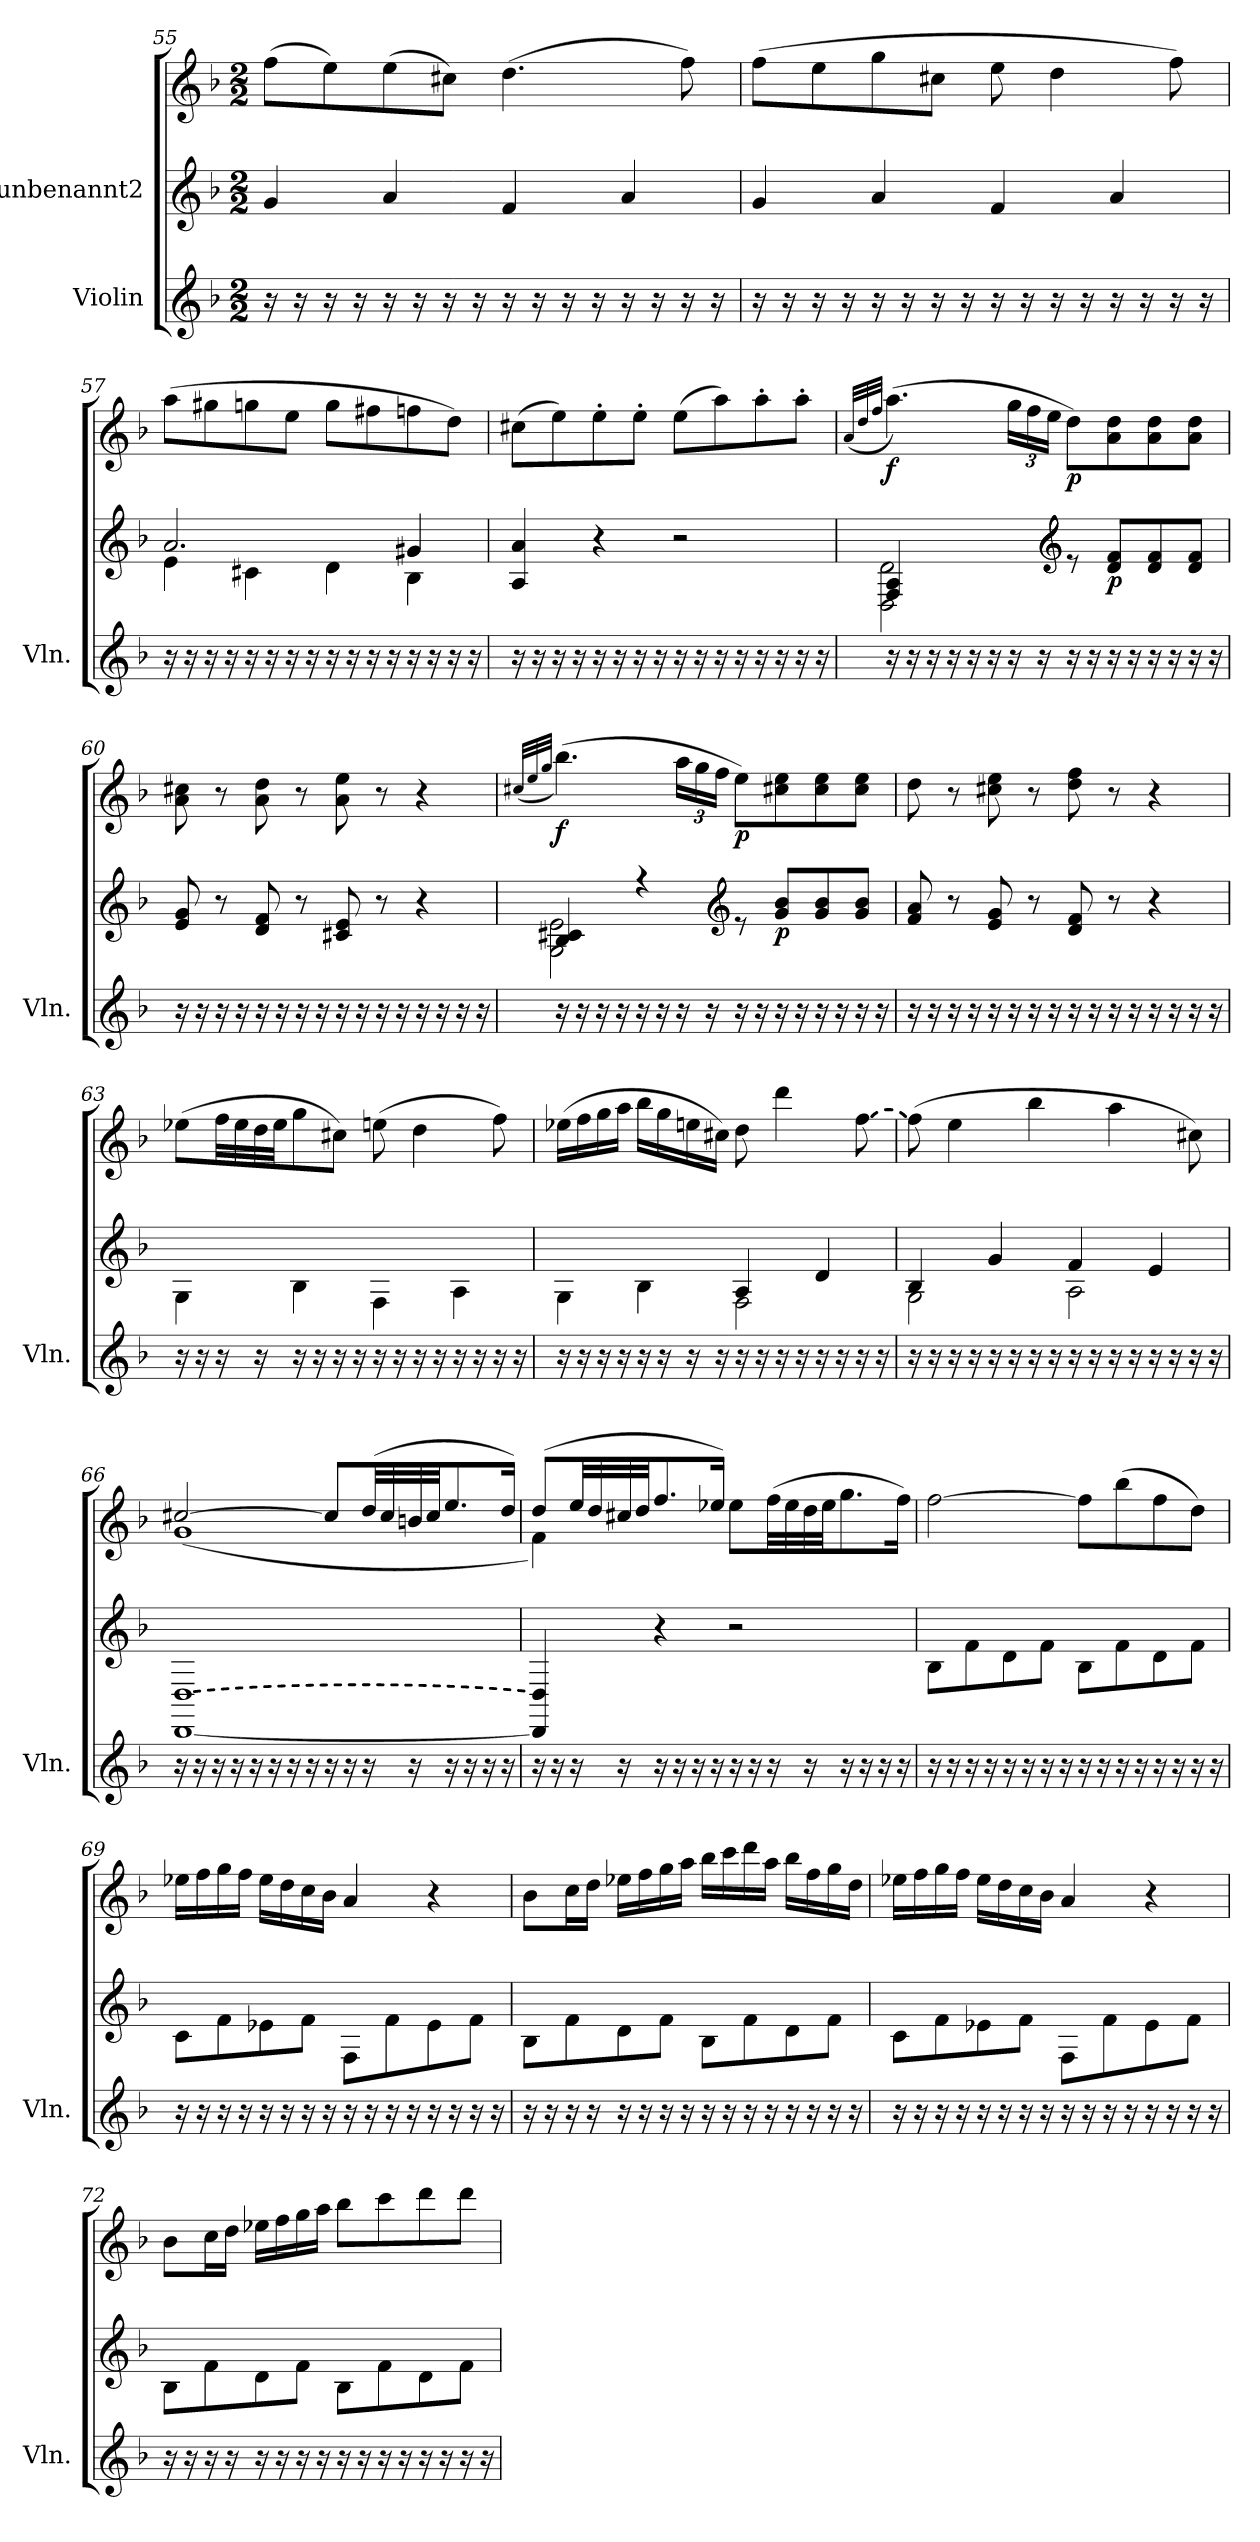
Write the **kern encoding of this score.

**kern	**kern	**kern	**dynam
*part2	*part1	*part1	*part1
*staff3	*staff2	*staff1	*staff1/2
*I"Violin	*I"unbenannt2	*	*
*I'Vln.	*	*	*
*clefG2	*clefG2	*clefG2	*
*k[b-]	*k[b-]	*k[b-]	*
*M2/2	*M2/2	*M2/2	*
=55	=55	=55	=55
16r	4g/	(>8ff\L	.
16r	.	.	.
16r	.	8ee\)	.
16r	.	.	.
16r	4a/	(>8ee\	.
16r	.	.	.
16r	.	8cc#X\J)	.
16r	.	.	.
16r	4f/	(>4.dd\	.
16r	.	.	.
16r	.	.	.
16r	.	.	.
16r	4a/	.	.
16r	.	.	.
16r	.	8ff\)	.
16r	.	.	.
=56	=56	=56	=56
16r	4g/	(>8ff\L	.
16r	.	.	.
16r	.	8ee\	.
16r	.	.	.
16r	4a/	8gg\	.
16r	.	.	.
16r	.	8cc#X\J	.
16r	.	.	.
16r	4f/	8ee\	.
16r	.	.	.
16r	.	4dd\	.
16r	.	.	.
16r	4a/	.	.
16r	.	.	.
16r	.	8ff\)	.
16r	.	.	.
!!LO:LB:g=z
=57	=57	=57	=57
*	*^	*	*
16r	2.a/	4e\	(>8aa\L	.
16r	.	.	.	.
16r	.	.	8gg#X\	.
16r	.	.	.	.
16r	.	4c#X\	8ggn\	.
16r	.	.	.	.
16r	.	.	8ee\J	.
16r	.	.	.	.
16r	.	4d\	8gg\L	.
16r	.	.	.	.
16r	.	.	8ff#X\	.
16r	.	.	.	.
16r	4g#X/	4B-\	8ffn\	.
16r	.	.	.	.
16r	.	.	8dd\J)	.
16r	.	.	.	.
*	*v	*v	*	*
!!LO:LB:g=z
=58	=58	=58	=58
16r	4A/ 4a/	(>8cc#X\L	.
16r	.	.	.
16r	.	8ee\)	.
16r	.	.	.
16r	4r	8ee'\	.
16r	.	.	.
16r	.	8ee'\J	.
16r	.	.	.
16r	2r	(>8ee\L	.
16r	.	.	.
16r	.	8aa\)	.
16r	.	.	.
16r	.	8aa'\	.
16r	.	.	.
16r	.	8aa'\J	.
16r	.	.	.
=59	=59	=59	=59
.	.	(<32qa/LLL	.
.	.	32qdd/	.
.	.	32qff/JJJ	.
*	*^	*	*
!	!	!	!	!LO:DY:b
16r	4F/ 4A/	2D\ 2d\	(>4.aa\)	f
16r	.	.	.	.
16r	.	.	.	.
16r	.	.	.	.
16r	4ryy	.	.	.
16r	.	.	.	.
*	*	*	*Xbrackettup	*
16r	.	.	24gg\LL	.
.	.	.	24ff\	.
16r	.	.	.	.
.	.	.	24ee\JJ	.
*	*clefG2	*	*	*
!	!	!	!	!LO:DY:b
16r	8re	2ryy	8dd\L)	p
16r	.	.	.	.
!	!	!	!	!LO:DY:b=2
16r	8d/ 8f/L	.	8a\ 8dd\	p
16r	.	.	.	.
16r	8d/ 8f/	.	8a\ 8dd\	.
16r	.	.	.	.
16r	8d/ 8f/J	.	8a\ 8dd\J	.
16r	.	.	.	.
*	*v	*v	*	*
=60	=60	=60	=60
16r	8e/ 8g/	8a\ 8cc#X\	.
16r	.	.	.
16r	8r	8r	.
16r	.	.	.
16r	8d/ 8f/	8a\ 8dd\	.
16r	.	.	.
16r	8r	8r	.
16r	.	.	.
16r	8c#X/ 8e/	8a\ 8ee\	.
16r	.	.	.
16r	8r	8r	.
16r	.	.	.
16r	4r	4r	.
16r	.	.	.
16r	.	.	.
16r	.	.	.
!!LO:LB:g=z
=61	=61	=61	=61
.	.	(<32qcc#X/LLL	.
.	.	32qee/	.
.	.	32qgg/JJJ	.
*	*^	*	*
!	!	!	!	!LO:DY:b
16r	4B-/ 4c#X/	2G\ 2e\	(>4.bb-\)	f
16r	.	.	.	.
16r	.	.	.	.
16r	.	.	.	.
16r	4r	.	.	.
16r	.	.	.	.
16r	.	.	24aa\LL	.
.	.	.	24gg\	.
16r	.	.	.	.
.	.	.	24ff\JJ	.
*	*clefG2	*	*	*
!	!	!	!	!LO:DY:b
16r	8re	2ryy	8ee\L)	p
16r	.	.	.	.
!	!	!	!	!LO:DY:b=2
16r	8g/ 8b-/L	.	8cc#\ 8ee\	p
16r	.	.	.	.
16r	8g/ 8b-/	.	8cc#\ 8ee\	.
16r	.	.	.	.
16r	8g/ 8b-/J	.	8cc#\ 8ee\J	.
16r	.	.	.	.
*	*v	*v	*	*
=62	=62	=62	=62
16r	8f/ 8a/	8dd\	.
16r	.	.	.
16r	8r	8r	.
16r	.	.	.
16r	8e/ 8g/	8cc#X\ 8ee\	.
16r	.	.	.
16r	8r	8r	.
16r	.	.	.
16r	8d/ 8f/	8dd\ 8ff\	.
16r	.	.	.
16r	8r	8r	.
16r	.	.	.
16r	4r	4r	.
16r	.	.	.
16r	.	.	.
16r	.	.	.
=63	=63	=63	=63
16r	4G\	(>8ee-X\L	.
16r	.	.	.
16r	.	32ff\LL	.
.	.	32ee-\	.
16r	.	32dd\	.
.	.	32ee-\JJ	.
16r	4B-\	8gg\	.
16r	.	.	.
16r	.	8cc#X\J)	.
16r	.	.	.
16r	4F\	(>8een\	.
16r	.	.	.
16r	.	4dd\	.
16r	.	.	.
16r	4A\	.	.
16r	.	.	.
16r	.	8ff\)	.
16r	.	.	.
!!LO:PB:g=z
=64	=64	=64	=64
*	*^	*	*
16r	4G\	2ryy	(>16ee-X\LL	.
16r	.	.	16ff\	.
16r	.	.	16gg\	.
16r	.	.	16aa\JJ	.
16r	4B-\	.	16bb-\LL	.
16r	.	.	16gg\	.
16r	.	.	16een\	.
16r	.	.	16cc#X\JJ)	.
16r	4A/	2F\	8dd\	.
16r	.	.	.	.
16r	.	.	4ddd\	.
16r	.	.	.	.
16r	4d/	.	.	.
16r	.	.	.	.
!	!	!	!LO:T:dash	!
16r	.	.	[8ff\	.
16r	.	.	.	.
=65	=65	=65	=65	=65
16r	4B-/	2G\	(>8ff\]	.
16r	.	.	.	.
16r	.	.	4ee\	.
16r	.	.	.	.
16r	4g/	.	.	.
16r	.	.	.	.
16r	.	.	4bb-\	.
16r	.	.	.	.
16r	4f/	2A\	.	.
16r	.	.	.	.
16r	.	.	4aa\	.
16r	.	.	.	.
16r	4e/	.	.	.
16r	.	.	.	.
16r	.	.	8cc#X\)	.
16r	.	.	.	.
*	*v	*v	*	*
=66	=66	=66	=66
!	!LO:T:n=2:dash	!	!
*	*	*^	*
16r	[1DD [1D	[2cc#X/	(<1g	.
16r	.	.	.	.
16r	.	.	.	.
16r	.	.	.	.
16r	.	.	.	.
16r	.	.	.	.
16r	.	.	.	.
16r	.	.	.	.
16r	.	8cc#/L]	.	.
16r	.	.	.	.
16r	.	(>32dd/LL	.	.
.	.	32cc#/	.	.
16r	.	32bn/	.	.
.	.	32cc#/JJ	.	.
16r	.	8.ee/	.	.
16r	.	.	.	.
16r	.	.	.	.
16r	.	16dd/Jk)	.	.
!!LO:LB:g=z	!!
=67	=67	=67	=67	=67
16r	4DD/] 4D/]	(>8dd/L	4f\)	.
16r	.	.	.	.
16r	.	32ee/LL	.	.
.	.	32dd/	.	.
16r	.	32cc#X/	.	.
.	.	32dd/JJ	.	.
16r	4r	8.ff/	2.ryy	.
16r	.	.	.	.
16r	.	.	.	.
16r	.	16ee-X/Jk)	.	.
16r	2r	8ee-\L	.	.
16r	.	.	.	.
16r	.	(>32ff\LL	.	.
.	.	32ee-\	.	.
16r	.	32dd\	.	.
.	.	32ee-\JJ	.	.
16r	.	8.gg\	.	.
16r	.	.	.	.
16r	.	.	.	.
16r	.	16ff\Jk)	.	.
*	*	*v	*v	*
!!LO:LB:g=z
=68	=68	=68	=68
16r	8B-\L	[2ff\	.
16r	.	.	.
16r	8f\	.	.
16r	.	.	.
16r	8d\	.	.
16r	.	.	.
16r	8f\J	.	.
16r	.	.	.
16r	8B-\L	8ff\L]	.
16r	.	.	.
16r	8f\	(>8bb-\	.
16r	.	.	.
16r	8d\	8ff\	.
16r	.	.	.
16r	8f\J	8dd\J)	.
16r	.	.	.
=69	=69	=69	=69
16r	8c\L	16ee-X\LL	.
16r	.	16ff\	.
16r	8f\	16gg\	.
16r	.	16ff\JJ	.
16r	8e-X\	16ee-\LL	.
16r	.	16dd\	.
16r	8f\J	16cc\	.
16r	.	16b-\JJ	.
16r	8F\L	4a/	.
16r	.	.	.
16r	8f\	.	.
16r	.	.	.
16r	8e-\	4r	.
16r	.	.	.
16r	8f\J	.	.
16r	.	.	.
=70	=70	=70	=70
16r	8B-\L	8b-\L	.
16r	.	.	.
16r	8f\	16cc\L	.
16r	.	16dd\JJ	.
16r	8d\	16ee-X\LL	.
16r	.	16ff\	.
16r	8f\J	16gg\	.
16r	.	16aa\JJ	.
16r	8B-\L	16bb-\LL	.
16r	.	16ccc\	.
16r	8f\	16ddd\	.
16r	.	16aa\JJ	.
16r	8d\	16bb-\LL	.
16r	.	16ff\	.
16r	8f\J	16gg\	.
16r	.	16dd\JJ	.
!!LO:LB:g=z
=71	=71	=71	=71
16r	8c\L	16ee-X\LL	.
16r	.	16ff\	.
16r	8f\	16gg\	.
16r	.	16ff\JJ	.
16r	8e-X\	16ee-\LL	.
16r	.	16dd\	.
16r	8f\J	16cc\	.
16r	.	16b-\JJ	.
16r	8F\L	4a/	.
16r	.	.	.
16r	8f\	.	.
16r	.	.	.
16r	8e-\	4r	.
16r	.	.	.
16r	8f\J	.	.
16r	.	.	.
=72	=72	=72	=72
16r	8B-\L	8b-\L	.
16r	.	.	.
16r	8f\	16cc\L	.
16r	.	16dd\JJ	.
16r	8d\	16ee-X\LL	.
16r	.	16ff\	.
16r	8f\J	16gg\	.
16r	.	16aa\JJ	.
16r	8B-\L	8bb-\L	.
16r	.	.	.
16r	8f\	8ccc\	.
16r	.	.	.
16r	8d\	8ddd\	.
16r	.	.	.
16r	8f\J	8ddd\J	.
16r	.	.	.
=	=	=	=
*-	*-	*-	*-
